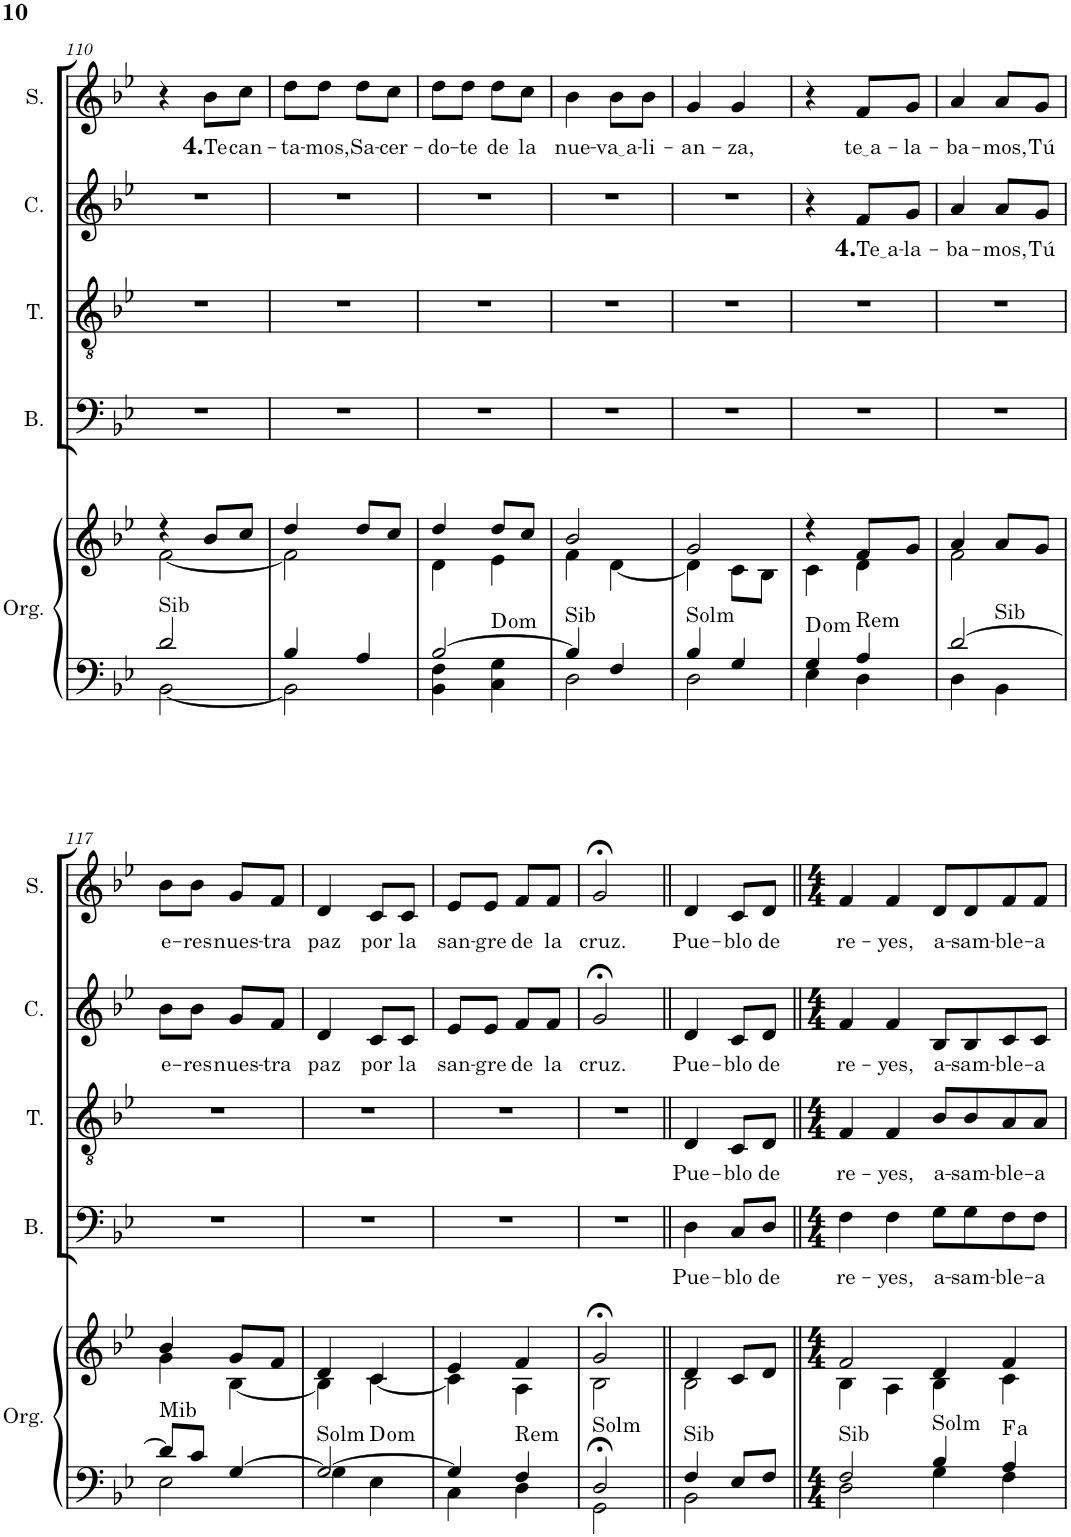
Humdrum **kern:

**kern	**kern	**harte	**kern	**text	**kern	**text	**kern	**text	**kern	**text
*part5	*part5	*part5	*part4	*part4	*part3	*part3	*part2	*part2	*part1	*part1
*staff6	*staff5	*	*staff4	*staff4	*staff3	*staff3	*staff2	*staff2	*staff1	*staff1
*I"Órgano	*	*	*I"Bajo	*	*I"Tenor	*	*I"Contralto	*	*I"Soprano	*
*	*	*	*I'B.	*	*I'T.	*	*I'C.	*	*I'S.	*
!!LO:PB:g=z
*clefF4	*clefG2	*	*clefF4	*	*clefGv2	*	*clefG2	*	*clefG2	*
*k[b-e-]	*k[b-e-]	*	*k[b-e-]	*	*k[b-e-]	*	*k[b-e-]	*	*k[b-e-]	*
*M2/4	*M2/4	*	*M2/4	*	*M2/4	*	*M2/4	*	*M2/4	*
=110	=110	=110	=110	=110	=110	=110	=110	=110	=110	=110
*^	*^	*	*	*	*	*	*	*	*	*
!	!	!	!	!LO:H:kt=Sib	!	!	!	!	!	!	!	!
2d/	[2BB-\	4r	[2f\	N	2r	.	2r	.	2r	.	4r	.
!	!	!	!	!	!	!	!	!	!	!	!	!LO:LY:b
.	.	8b-/L	.	.	.	.	.	.	.	.	8b-\L	4. Te
!	!	!	!	!	!	!	!	!	!	!	!	!LO:LY:b
.	.	8cc/J	.	.	.	.	.	.	.	.	8cc\J	can-
=111	=111	=111	=111	=111	=111	=111	=111	=111	=111	=111	=111	=111
!	!	!	!	!	!	!	!	!	!	!	!	!LO:LY:b
4B-/	2BB-\]	4dd/	2f\]	.	2r	.	2r	.	2r	.	8dd\L	-ta-
!	!	!	!	!	!	!	!	!	!	!	!	!LO:LY:b
.	.	.	.	.	.	.	.	.	.	.	8dd\J	-mos,
!	!	!	!	!	!	!	!	!	!	!	!	!LO:LY:b
4A/	.	8dd/L	.	.	.	.	.	.	.	.	8dd\L	Sa-
!	!	!	!	!	!	!	!	!	!	!	!	!LO:LY:b
.	.	8cc/J	.	.	.	.	.	.	.	.	8cc\J	-cer-
=112	=112	=112	=112	=112	=112	=112	=112	=112	=112	=112	=112	=112
!	!	!	!	!	!	!	!	!	!	!	!	!LO:LY:b
[2B-/	4BB-\ 4F\	4dd/	4d\	.	2r	.	2r	.	2r	.	8dd\L	-do-
!	!	!	!	!	!	!	!	!	!	!	!	!LO:LY:b
.	.	.	.	.	.	.	.	.	.	.	8dd\J	-te
!	!	!	!	!	!	!	!	!	!	!	!	!LO:LY:b
.	4C\ 4G\	8dd/L	4e-\	D:dim	.	.	.	.	.	.	8dd\L	de
!	!	!	!	!	!	!	!	!	!	!	!	!LO:LY:b
.	.	8cc/J	.	.	.	.	.	.	.	.	8cc\J	la
=113	=113	=113	=113	=113	=113	=113	=113	=113	=113	=113	=113	=113
!	!	!	!	!LO:H:kt=Sib	!	!	!	!	!	!	!	!LO:LY:b
4B-/]	2D\	2b-/	4f\	N	2r	.	2r	.	2r	.	4b-\	nue-
!	!	!	!	!	!	!	!	!	!	!	!	!LO:LY:b
4F/	.	.	[4d\	.	.	.	.	.	.	.	8b-\L	va a
!	!	!	!	!	!	!	!	!	!	!	!	!LO:LY:b
.	.	.	.	.	.	.	.	.	.	.	8b-\J	-li-
=114	=114	=114	=114	=114	=114	=114	=114	=114	=114	=114	=114	=114
!	!	!	!	!LO:H:kt=Solm	!	!	!	!	!	!	!	!LO:LY:b
4B-/	2D\	2g/	4d\]	N	2r	.	2r	.	2r	.	4g/	-an-
!	!	!	!	!	!	!	!	!	!	!	!	!LO:LY:b
4G/	.	.	8c\L	.	.	.	.	.	.	.	4g/	-za,
.	.	.	8B-\J	.	.	.	.	.	.	.	.	.
=115	=115	=115	=115	=115	=115	=115	=115	=115	=115	=115	=115	=115
4G/	4E-\	4r	4c\	D:dim	2r	.	2r	.	4r	.	4r	.
!	!	!	!	!LO:H:kt=Rem	!	!	!	!	!	!LO:LY:b	!	!LO:LY:b
4A/	4D\	8f/L	4d\	N	.	.	.	.	8f/L	4. Te a	8f/L	te a
!	!	!	!	!	!	!	!	!	!	!LO:LY:b	!	!LO:LY:b
.	.	8g/J	.	.	.	.	.	.	8g/J	-la-	8g/J	-la-
=116	=116	=116	=116	=116	=116	=116	=116	=116	=116	=116	=116	=116
!	!	!	!	!LO:H:kt=Sib	!	!	!	!	!	!LO:LY:b	!	!LO:LY:b
[2d/	4D\	4a/	2f\	N	2r	.	2r	.	4a/	-ba-	4a/	-ba-
!	!	!	!	!	!	!	!	!	!	!LO:LY:b	!	!LO:LY:b
.	4BB-\	8a/L	.	.	.	.	.	.	8a/L	-mos,	8a/L	-mos,
!	!	!	!	!	!	!	!	!	!	!LO:LY:b	!	!LO:LY:b
.	.	8g/J	.	.	.	.	.	.	8g/J	Tú	8g/J	Tú
!!LO:LB:g=z
=117	=117	=117	=117	=117	=117	=117	=117	=117	=117	=117	=117	=117
!	!	!	!	!LO:H:kt=Mib	!	!	!	!	!	!LO:LY:b	!	!LO:LY:b
8d/L]	2E-\	4b-/	4g\	N	2r	.	2r	.	8b-\L	e-	8b-\L	e-
!	!	!	!	!	!	!	!	!	!	!LO:LY:b	!	!LO:LY:b
8c/J	.	.	.	.	.	.	.	.	8b-\J	-res	8b-\J	-res
!	!	!	!	!	!	!	!	!	!	!LO:LY:b	!	!LO:LY:b
[4G/	.	8g/L	[4B-\	.	.	.	.	.	8g/L	nues-	8g/L	nues-
!	!	!	!	!	!	!	!	!	!	!LO:LY:b	!	!LO:LY:b
.	.	8f/J	.	.	.	.	.	.	8f/J	-tra	8f/J	-tra
=118	=118	=118	=118	=118	=118	=118	=118	=118	=118	=118	=118	=118
!	!	!	!	!LO:H:kt=Solm	!	!	!	!	!	!LO:LY:b	!	!LO:LY:b
2G/_	4G\	4d/	4B-\]	N	2r	.	2r	.	4d/	paz	4d/	paz
!	!	!	!	!	!	!	!	!	!	!LO:LY:b	!	!LO:LY:b
.	4E-\	4c/	[4c\	D:dim	.	.	.	.	8c/L	por	8c/L	por
!	!	!	!	!	!	!	!	!	!	!LO:LY:b	!	!LO:LY:b
.	.	.	.	.	.	.	.	.	8c/J	la	8c/J	la
=119	=119	=119	=119	=119	=119	=119	=119	=119	=119	=119	=119	=119
!	!	!	!	!	!	!	!	!	!	!LO:LY:b	!	!LO:LY:b
4G/]	4C\	4e-/	4c\]	.	2r	.	2r	.	8e-/L	san-	8e-/L	san-
!	!	!	!	!	!	!	!	!	!	!LO:LY:b	!	!LO:LY:b
.	.	.	.	.	.	.	.	.	8e-/J	-gre	8e-/J	-gre
!	!	!	!	!LO:H:kt=Rem	!	!	!	!	!	!LO:LY:b	!	!LO:LY:b
4F/	4D\	4f/	4A\	N	.	.	.	.	8f/L	de	8f/L	de
!	!	!	!	!	!	!	!	!	!	!LO:LY:b	!	!LO:LY:b
.	.	.	.	.	.	.	.	.	8f/J	la	8f/J	la
=120	=120	=120	=120	=120	=120	=120	=120	=120	=120	=120	=120	=120
!	!	!	!	!LO:H:kt=Solm	!	!	!	!	!	!LO:LY:b	!	!LO:LY:b
2D;</	2GG\	2g;</	2B-\	N	2r	.	2r	.	2g;</	cruz.	2g;</	cruz.
=121||	=121||	=121||	=121||	=121||	=121||	=121||	=121||	=121||	=121||	=121||	=121||	=121||
!	!	!	!	!LO:H:kt=Sib	!	!LO:LY:b	!	!LO:LY:b	!	!LO:LY:b	!	!LO:LY:b
4F/	2BB-\	4d/	2B-\	N	4D\	Pue-	4D/	Pue-	4d/	Pue-	4d/	Pue-
!	!	!	!	!	!	!LO:LY:b	!	!LO:LY:b	!	!LO:LY:b	!	!LO:LY:b
8E-/L	.	8c/L	.	.	8C/L	-blo	8C/L	-blo	8c/L	-blo	8c/L	-blo
!	!	!	!	!	!	!LO:LY:b	!	!LO:LY:b	!	!LO:LY:b	!	!LO:LY:b
8F/J	.	8d/J	.	.	8D/J	de	8D/J	de	8d/J	de	8d/J	de
=122||	=122||	=122||	=122||	=122||	=122||	=122||	=122||	=122||	=122||	=122||	=122||	=122||
*M4/4	*	*M4/4	*	*	*M4/4	*	*M4/4	*	*M4/4	*	*M4/4	*
!	!	!	!	!LO:H:kt=Sib	!	!LO:LY:b	!	!LO:LY:b	!	!LO:LY:b	!	!LO:LY:b
2F/	2D\	2f/	4B-\	N	4F\	re-	4F/	re-	4f/	re-	4f/	re-
!	!	!	!	!	!	!LO:LY:b	!	!LO:LY:b	!	!LO:LY:b	!	!LO:LY:b
.	.	.	4A\	.	4F\	-yes,	4F/	-yes,	4f/	-yes,	4f/	-yes,
!	!	!	!	!LO:H:kt=Solm	!	!LO:LY:b	!	!LO:LY:b	!	!LO:LY:b	!	!LO:LY:b
4B-/	4G\	4d/	4B-\	N	8G\L	a-	8B-/L	a-	8B-/L	a-	8d/L	a-
!	!	!	!	!	!	!LO:LY:b	!	!LO:LY:b	!	!LO:LY:b	!	!LO:LY:b
.	.	.	.	.	8G\	-sam-	8B-/	-sam-	8B-/	-sam-	8d/	-sam-
!	!	!	!	!LO:H:kt=a	!	!LO:LY:b	!	!LO:LY:b	!	!LO:LY:b	!	!LO:LY:b
4A/	4F\	4f/	4c\	.	8F\	-ble-	8A/	-ble-	8c/	-ble-	8f/	-ble-
!	!	!	!	!	!	!LO:LY:b	!	!LO:LY:b	!	!LO:LY:b	!	!LO:LY:b
.	.	.	.	.	8F\J	-a	8A/J	-a	8c/J	-a	8f/J	-a
*v	*v	*	*	*	*	*	*	*	*	*	*	*
*	*v	*v	*	*	*	*	*	*	*	*	*
=	=	=	=	=	=	=	=	=	=	=
*-	*-	*-	*-	*-	*-	*-	*-	*-	*-	*-
